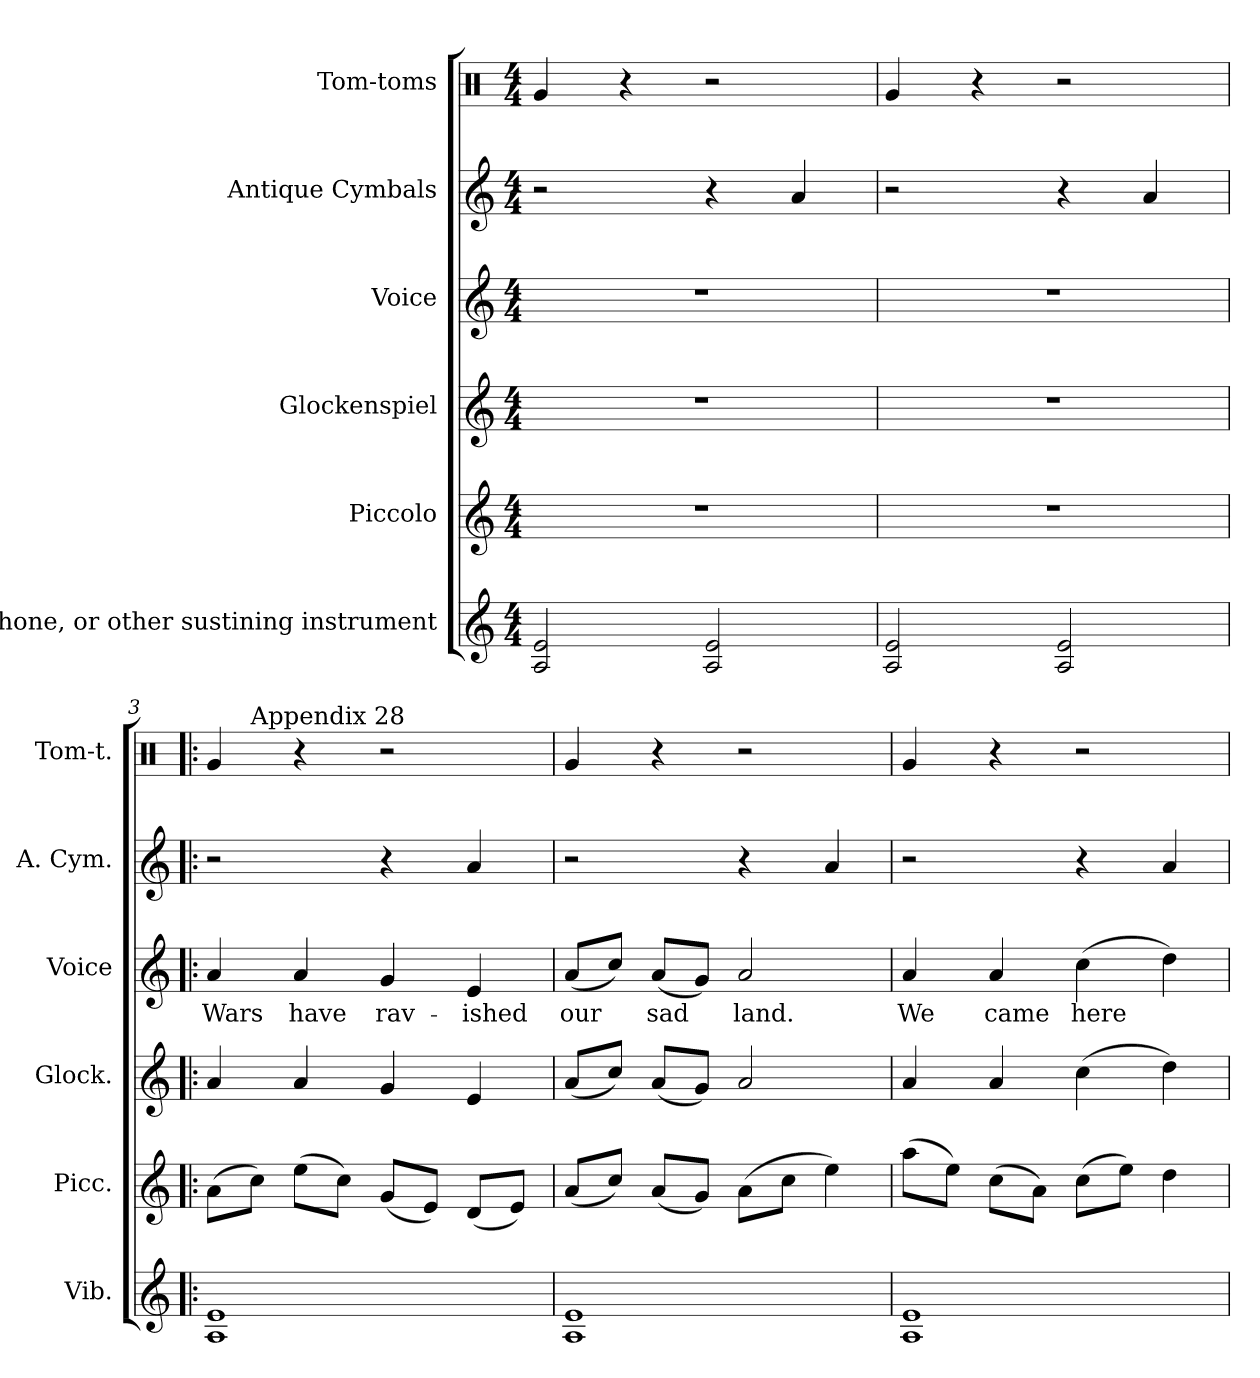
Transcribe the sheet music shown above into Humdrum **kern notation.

**kern	**kern	**kern	**kern	**text	**kern	**kern
*part6	*part5	*part4	*part3	*part3	*part2	*part1
*staff6	*staff5	*staff4	*staff3	*staff3	*staff2	*staff1
*I"Vibraphone, or other sustining instrument	*I"Piccolo	*I"Glockenspiel	*I"Voice	*	*I"Antique Cymbals	*I"Tom-toms
*I'Vib.	*I'Picc.	*I'Glock.	*I'Voice	*	*I'A. Cym.	*I'Tom-t.
!!LO:PB:g=z
*clefG2	*clefG2	*clefG2	*clefG2	*	*clefG2	*clefX
*	*ITrd-7c-12	*ITrd-14c-24	*	*	*ITrd-14c-24	*
*k[]	*k[]	*k[]	*k[]	*	*k[]	*k[]
*C:	*C:	*C:	*C:	*	*C:	*C:
*M4/4	*M4/4	*M4/4	*M4/4	*	*M4/4	*M4/4
*MM104	*MM104	*MM104	*MM104	*	*MM104	*MM104
=1	=1	=1	=1	=1	=1	=1
2Ai/ 2ei	1r	1r	1r	.	2r	4Rgi/
.	.	.	.	.	.	4r
2Ai/ 2ei	.	.	.	.	4r	2r
.	.	.	.	.	4aaai/	.
=2	=2	=2	=2	=2	=2	=2
2Ai/ 2ei	1r	1r	1r	.	2r	4Rgi/
.	.	.	.	.	.	4r
2Ai/ 2ei	.	.	.	.	4r	2r
.	.	.	.	.	4aaai/	.
=3!|:	=3!|:	=3!|:	=3!|:	=3!|:	=3!|:	=3!|:
!	!	!	!	!LO:LY:b:color=#000000	!	!
*	*	*	*	*	*	*^
1Ai 1ei	(8aai\L	4aaai/	4ai/	Wars	2r	4Rgi/	8ryy
!	!	!	!	!	!	!	!LO:TX:a:t=Appendix 28
.	8ccci\J)	.	.	.	.	.	2..ryy
!	!	!	!	!LO:LY:b:color=#000000	!	!	!
.	(8eeei\L	4aaai/	4ai/	have	.	4r	.
.	8ccci\J)	.	.	.	.	.	.
!	!	!	!	!LO:LY:b:color=#000000	!	!	!
.	(8ggi/L	4gggi/	4gi/	rav-	4r	2r	.
.	8eei/J)	.	.	.	.	.	.
!	!	!	!	!LO:LY:b:color=#000000	!	!	!
.	(8ddi/L	4eeei/	4ei/	-ished	4aaai/	.	.
.	8eei/J)	.	.	.	.	.	.
*	*	*	*	*	*	*v	*v
=4	=4	=4	=4	=4	=4	=4
*	*	*	*	*	*	*^
!	!	!	!	!LO:LY:b:color=#000000	!	!	!
*	*	*	*	*	*	*v	*v
1Ai 1ei	(8aai/L	(8aaai/L	(8ai/L	our	2r	4Rgi/
.	8ccci/J)	8cccci/J)	8cci/J)	.	.	.
!	!	!	!	!LO:LY:b:color=#000000	!	!
.	(8aai/L	(8aaai/L	(8ai/L	sad	.	4r
.	8ggi/J)	8gggi/J)	8gi/J)	.	.	.
!	!	!	!	!LO:LY:b:color=#000000	!	!
.	(8aai\L	2aaai/	2ai/	land.	4r	2r
.	8ccci\J	.	.	.	.	.
.	4eeei\)	.	.	.	4aaai/	.
=5	=5	=5	=5	=5	=5	=5
!	!	!	!	!LO:LY:b:color=#000000	!	!
1Ai 1ei	(8aaai\L	4aaai/	4ai/	We	2r	4Rgi/
.	8eeei\J)	.	.	.	.	.
!	!	!	!	!LO:LY:b:color=#000000	!	!
.	(8ccci\L	4aaai/	4ai/	came	.	4r
.	8aai\J)	.	.	.	.	.
!	!	!	!	!LO:LY:b:color=#000000	!	!
.	(8ccci\L	(4cccci\	(4cci\	here	4r	2r
.	8eeei\J)	.	.	.	.	.
.	4dddi\	4ddddi\)	4ddi\)	.	4aaai/	.
=	=	=	=	=	=	=
*-	*-	*-	*-	*-	*-	*-
